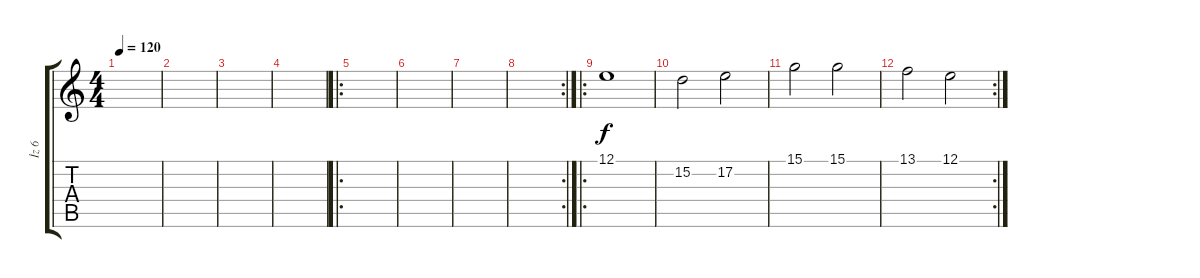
\track ("İz 6" "İz 6") {instrument violin}
\staff {score tabs}
\tuning (E4 B3 G3 D3 A2 E2) {hide}
\ts (4 4)
\tempo 120
\clef g2
\ks c
|
|
|
|
\ro
|
|
|
\rc 2
|
\ro
12.1.1 |
15.2.2 17.2.2 |
15.1.2 15.1.2 |
\rc 2
13.1.2 12.1.2
